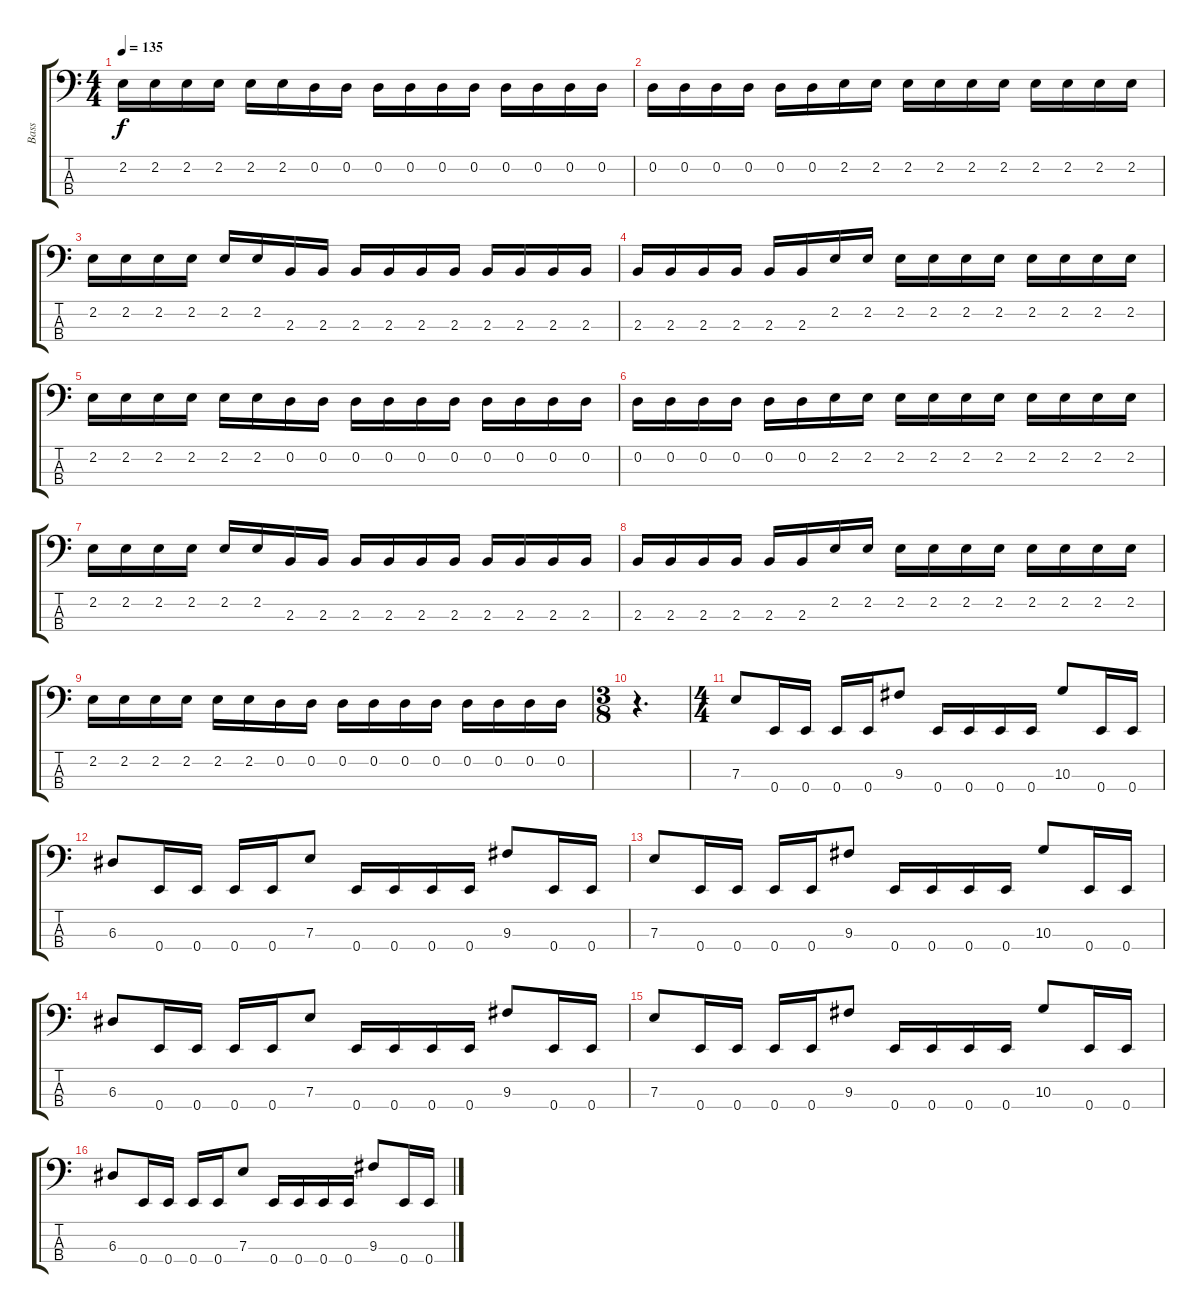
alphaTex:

\track ("Bass" "Bass") {instrument electricbasspick}
\staff {score tabs}
\tuning (G2 D2 A1 E1) {hide}
\ts (4 4)
\tempo 135
\clef f4
\ks c
2.2.16{dy f} 2.2.16 2.2.16 2.2.16 2.2.16 2.2.16 0.2.16 0.2.16 0.2.16 0.2.16 0.2.16 0.2.16 0.2.16 0.2.16 0.2.16 0.2.16 |
0.2.16 0.2.16 0.2.16 0.2.16 0.2.16 0.2.16 2.2.16 2.2.16 2.2.16 2.2.16 2.2.16 2.2.16 2.2.16 2.2.16 2.2.16 2.2.16 |
2.2.16 2.2.16 2.2.16 2.2.16 2.2.16 2.2.16 2.3.16 2.3.16 2.3.16 2.3.16 2.3.16 2.3.16 2.3.16 2.3.16 2.3.16 2.3.16 |
2.3.16 2.3.16 2.3.16 2.3.16 2.3.16 2.3.16 2.2.16 2.2.16 2.2.16 2.2.16 2.2.16 2.2.16 2.2.16 2.2.16 2.2.16 2.2.16 |
2.2.16 2.2.16 2.2.16 2.2.16 2.2.16 2.2.16 0.2.16 0.2.16 0.2.16 0.2.16 0.2.16 0.2.16 0.2.16 0.2.16 0.2.16 0.2.16 |
0.2.16 0.2.16 0.2.16 0.2.16 0.2.16 0.2.16 2.2.16 2.2.16 2.2.16 2.2.16 2.2.16 2.2.16 2.2.16 2.2.16 2.2.16 2.2.16 |
2.2.16 2.2.16 2.2.16 2.2.16 2.2.16 2.2.16 2.3.16 2.3.16 2.3.16 2.3.16 2.3.16 2.3.16 2.3.16 2.3.16 2.3.16 2.3.16 |
2.3.16 2.3.16 2.3.16 2.3.16 2.3.16 2.3.16 2.2.16 2.2.16 2.2.16 2.2.16 2.2.16 2.2.16 2.2.16 2.2.16 2.2.16 2.2.16 |
2.2.16 2.2.16 2.2.16 2.2.16 2.2.16 2.2.16 0.2.16 0.2.16 0.2.16 0.2.16 0.2.16 0.2.16 0.2.16 0.2.16 0.2.16 0.2.16 |
\ts (3 8)
r.4{d} |
\ts (4 4)
7.3.8 0.4.16 0.4.16 0.4.16 0.4.16 9.3.8 0.4.16 0.4.16 0.4.16 0.4.16 10.3.8 0.4.16 0.4.16 |
6.3.8 0.4.16 0.4.16 0.4.16 0.4.16 7.3.8 0.4.16 0.4.16 0.4.16 0.4.16 9.3.8 0.4.16 0.4.16 |
7.3.8 0.4.16 0.4.16 0.4.16 0.4.16 9.3.8 0.4.16 0.4.16 0.4.16 0.4.16 10.3.8 0.4.16 0.4.16 |
6.3.8 0.4.16 0.4.16 0.4.16 0.4.16 7.3.8 0.4.16 0.4.16 0.4.16 0.4.16 9.3.8 0.4.16 0.4.16 |
7.3.8 0.4.16 0.4.16 0.4.16 0.4.16 9.3.8 0.4.16 0.4.16 0.4.16 0.4.16 10.3.8 0.4.16 0.4.16 |
6.3.8 0.4.16 0.4.16 0.4.16 0.4.16 7.3.8 0.4.16 0.4.16 0.4.16 0.4.16 9.3.8 0.4.16 0.4.16
